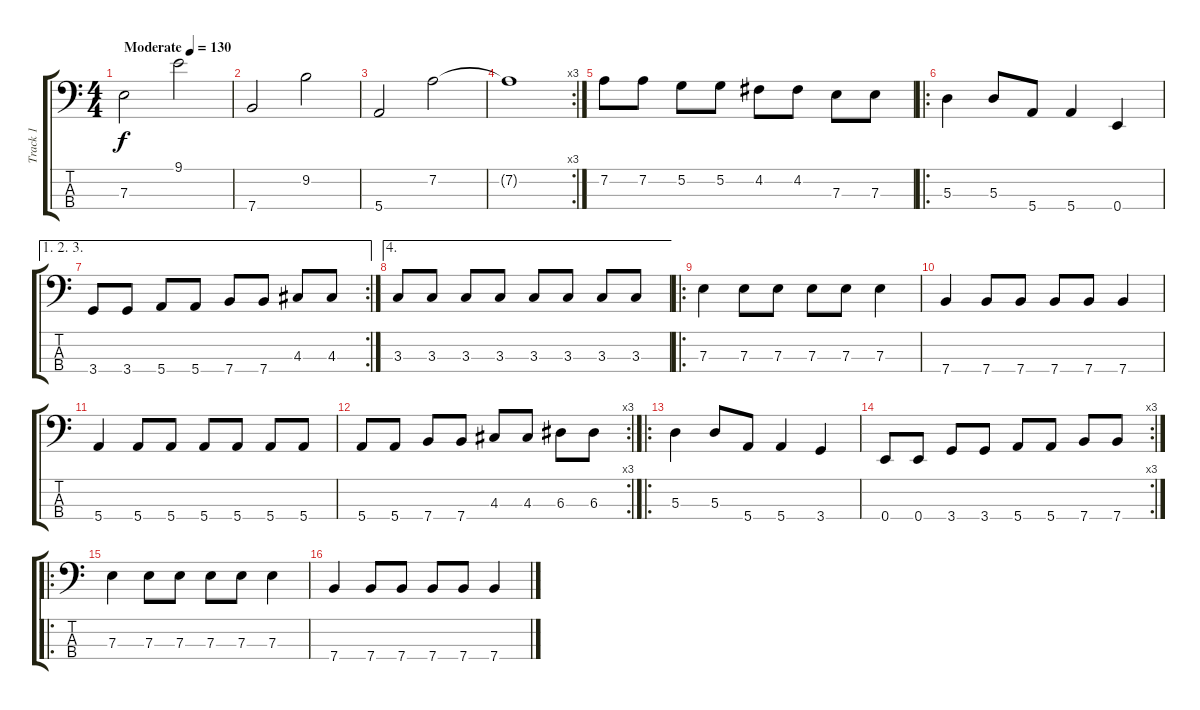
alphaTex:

\track ("Track 1" "Track 1") {instrument electricbassfinger}
\staff {score tabs}
\tuning (G2 D2 A1 E1) {hide}
\ts (4 4)
\tempo (130 "Moderate")
\clef f4
\ks c
7.3.2{dy f instrument electricbassfinger} 9.1.2 |
7.4.2 9.2.2 |
5.4.2 7.2.2 |
\rc 3
7.2{t}.1 |
7.2.8 7.2.8 5.2.8 5.2.8 4.2.8 4.2.8 7.3.8 7.3.8 |
\ro
5.3.4 5.3.8 5.4.8 5.4.4 0.4.4 |
\ae (1 2 3)
\rc 2
3.4.8 3.4.8 5.4.8 5.4.8 7.4.8 7.4.8 4.3.8 4.3.8 |
\ae 4
3.3.8 3.3.8 3.3.8 3.3.8 3.3.8 3.3.8 3.3.8 3.3.8 |
\ro
7.3.4 7.3.8 7.3.8 7.3.8 7.3.8 7.3.4 |
7.4.4 7.4.8 7.4.8 7.4.8 7.4.8 7.4.4 |
5.4.4 5.4.8 5.4.8 5.4.8 5.4.8 5.4.8 5.4.8 |
\rc 3
5.4.8 5.4.8 7.4.8 7.4.8 4.3.8 4.3.8 6.3.8 6.3.8 |
\ro
5.3.4 5.3.8 5.4.8 5.4.4 3.4.4 |
\rc 3
0.4.8 0.4.8 3.4.8 3.4.8 5.4.8 5.4.8 7.4.8 7.4.8 |
\ro
7.3.4 7.3.8 7.3.8 7.3.8 7.3.8 7.3.4 |
7.4.4 7.4.8 7.4.8 7.4.8 7.4.8 7.4.4
